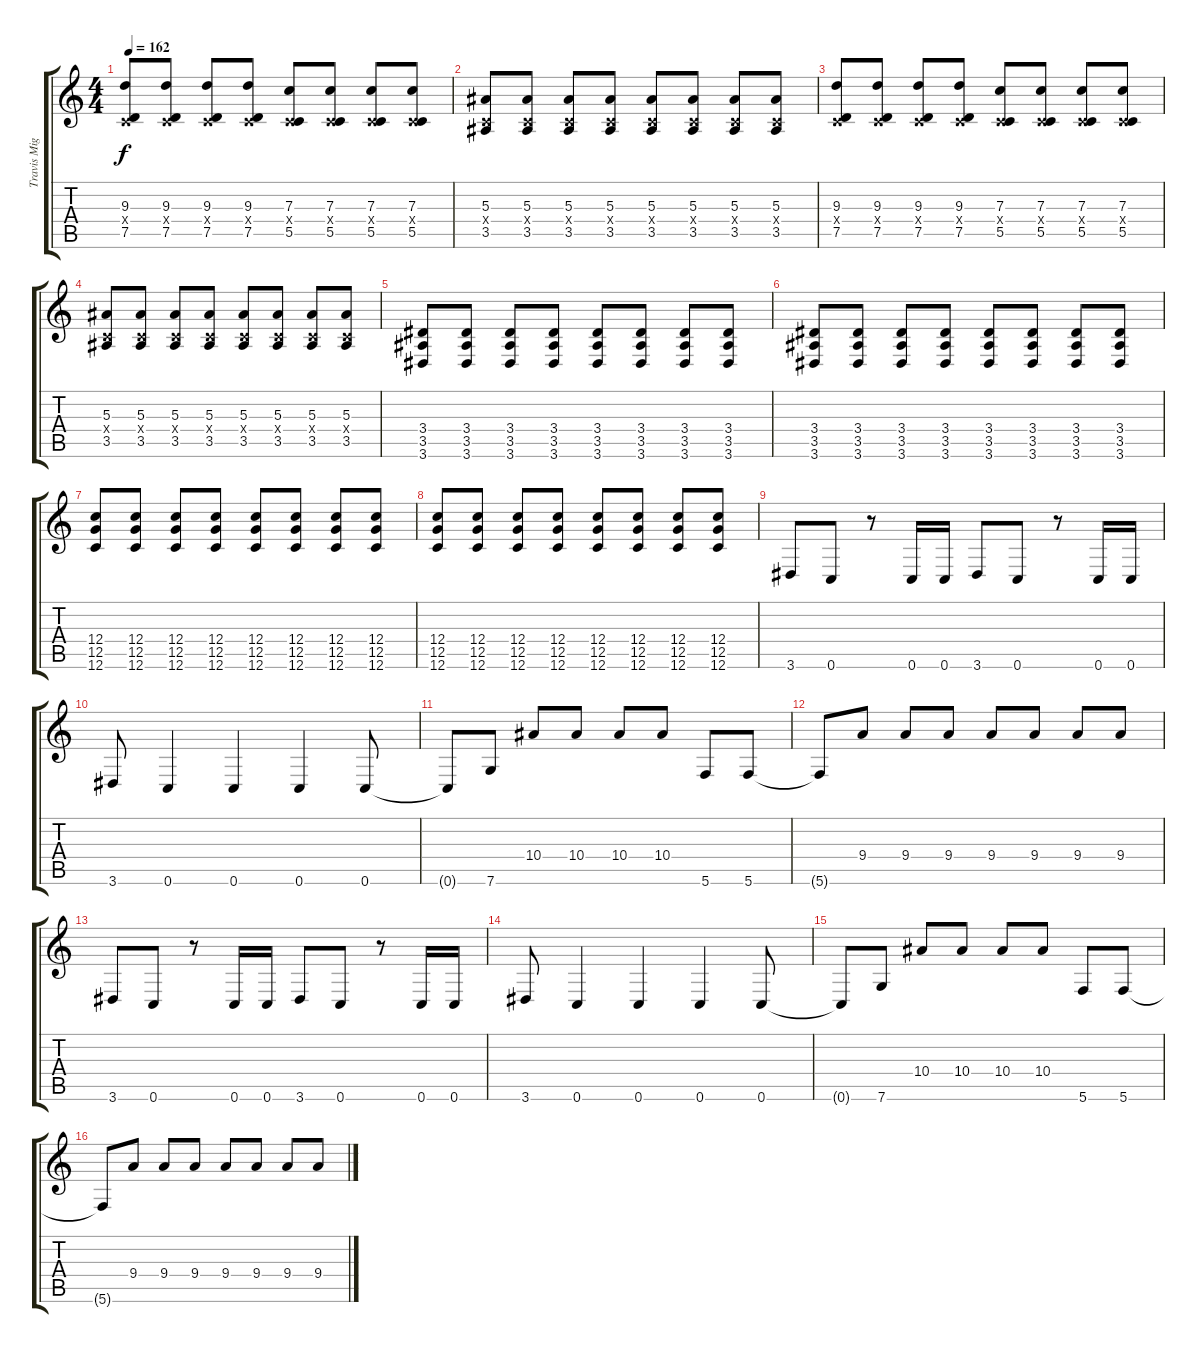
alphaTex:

\track ("Travis Miguel" "Travis Mig") {instrument distortionguitar}
\staff {score tabs}
\tuning (D4 A3 F3 C3 G2 C2) {hide}
\ts (4 4)
\tempo 162
\clef g2
\ks c
(9.3 0.4{x} 7.5).8{dy f} (9.3 0.4{x} 7.5).8 (9.3 0.4{x} 7.5).8 (9.3 0.4{x} 7.5).8 (7.3 0.4{x} 5.5).8 (7.3 0.4{x} 5.5).8 (7.3 0.4{x} 5.5).8 (7.3 0.4{x} 5.5).8 |
(5.3 0.4{x} 3.5).8 (5.3 0.4{x} 3.5).8 (5.3 0.4{x} 3.5).8 (5.3 0.4{x} 3.5).8 (5.3 0.4{x} 3.5).8 (5.3 0.4{x} 3.5).8 (5.3 0.4{x} 3.5).8 (5.3 0.4{x} 3.5).8 |
(9.3 0.4{x} 7.5).8 (9.3 0.4{x} 7.5).8 (9.3 0.4{x} 7.5).8 (9.3 0.4{x} 7.5).8 (7.3 0.4{x} 5.5).8 (7.3 0.4{x} 5.5).8 (7.3 0.4{x} 5.5).8 (7.3 0.4{x} 5.5).8 |
(5.3 0.4{x} 3.5).8 (5.3 0.4{x} 3.5).8 (5.3 0.4{x} 3.5).8 (5.3 0.4{x} 3.5).8 (5.3 0.4{x} 3.5).8 (5.3 0.4{x} 3.5).8 (5.3 0.4{x} 3.5).8 (5.3 0.4{x} 3.5).8 |
(3.4 3.5 3.6).8 (3.4 3.5 3.6).8 (3.4 3.5 3.6).8 (3.4 3.5 3.6).8 (3.4 3.5 3.6).8 (3.4 3.5 3.6).8 (3.4 3.5 3.6).8 (3.4 3.5 3.6).8 |
(3.4 3.5 3.6).8 (3.4 3.5 3.6).8 (3.4 3.5 3.6).8 (3.4 3.5 3.6).8 (3.4 3.5 3.6).8 (3.4 3.5 3.6).8 (3.4 3.5 3.6).8 (3.4 3.5 3.6).8 |
(12.4 12.5 12.6).8 (12.4 12.5 12.6).8 (12.4 12.5 12.6).8 (12.4 12.5 12.6).8 (12.4 12.5 12.6).8 (12.4 12.5 12.6).8 (12.4 12.5 12.6).8 (12.4 12.5 12.6).8 |
(12.4 12.5 12.6).8 (12.4 12.5 12.6).8 (12.4 12.5 12.6).8 (12.4 12.5 12.6).8 (12.4 12.5 12.6).8 (12.4 12.5 12.6).8 (12.4 12.5 12.6).8 (12.4 12.5 12.6).8 |
3.6.8 0.6.8 r.8 0.6.16 0.6.16 3.6.8 0.6.8 r.8 0.6.16 0.6.16 |
3.6.8 0.6.4 0.6.4 0.6.4 0.6.8 |
0.6{t}.8 7.6.8 10.4.8 10.4.8 10.4.8 10.4.8 5.6.8 5.6.8 |
5.6{t}.8 9.4.8 9.4.8 9.4.8 9.4.8 9.4.8 9.4.8 9.4.8 |
3.6.8 0.6.8 r.8 0.6.16 0.6.16 3.6.8 0.6.8 r.8 0.6.16 0.6.16 |
3.6.8 0.6.4 0.6.4 0.6.4 0.6.8 |
0.6{t}.8 7.6.8 10.4.8 10.4.8 10.4.8 10.4.8 5.6.8 5.6.8 |
5.6{t}.8 9.4.8 9.4.8 9.4.8 9.4.8 9.4.8 9.4.8 9.4.8
